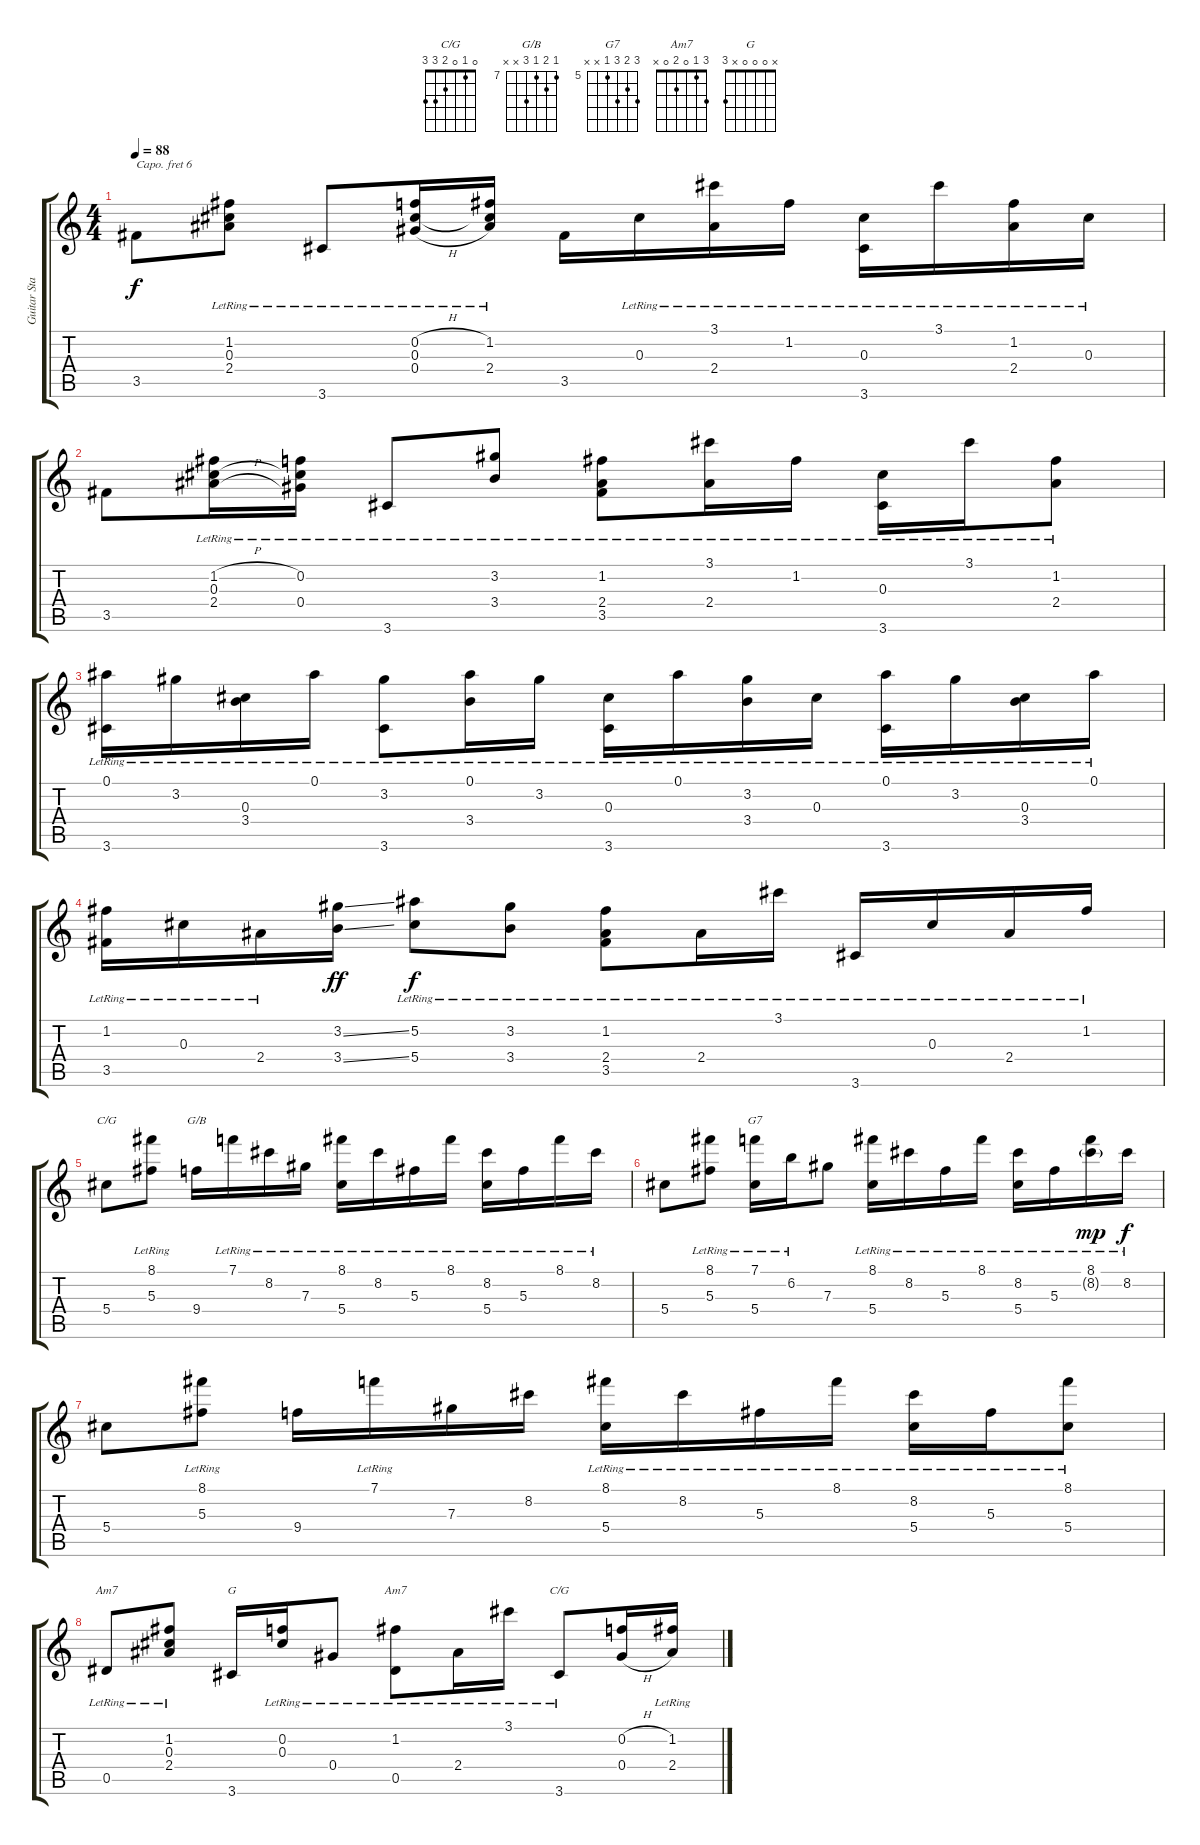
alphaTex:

\track ("Guitar Standard tuning" "Guitar Sta") {instrument acousticguitarnylon}
\staff {score tabs}
\capo 6
\tuning (E4 B3 G3 D3 A2 E2) {hide}
\chord ("C/G" 8 8 5 5 x x) {firstfret 5}
\chord ("G/B" 7 8 7 9 x x) {firstfret 7}
\chord ("G7" 7 6 7 5 x x) {firstfret 5}
\chord ("Am7" x 1 0 2 0 x)
\chord ("G" x 0 0 0 x 3)
\chord ("Am7" 3 1 0 2 0 x)
\chord ("C/G" 0 1 0 2 3 3)
\ts (4 4)
\tempo 88
\clef g2
\ks c
3.5.8{dy f} (1.2{lr} 0.3{lr} 2.4{lr}).8 3.6{lr}.8 (0.2{h} 0.3{lr} 0.4{h}).16 (1.2{lr} 0.3{t} 2.4{lr}).16 3.5.16 0.3{lr}.16 (3.1{lr} 2.4{lr}).16 1.2{lr}.16 (0.3{lr} 3.6{lr}).16 3.1{lr}.16 (1.2{lr} 2.4{lr}).16 0.3{lr}.16 |
3.5.8 (1.2{h} 0.3{lr} 2.4{h}).16 (0.2{lr} 0.3{t} 0.4{lr}).16 3.6{lr}.8 (3.2{lr} 3.4{lr}).8 (1.2{lr} 2.4{lr} 3.5).8 (3.1{lr} 2.4{lr}).16 1.2{lr}.16 (0.3{lr} 3.6{lr}).16 3.1{lr}.16 (1.2{lr} 2.4{lr}).8 |
(0.1{lr} 3.6{lr}).16 3.2{lr}.16 (0.3{lr} 3.4{lr}).16 0.1{lr}.16 (3.2{lr} 3.6{lr}).8 (0.1{lr} 3.4{lr}).16 3.2{lr}.16 (0.3{lr} 3.6{lr}).16 0.1{lr}.16 (3.2{lr} 3.4{lr}).16 0.3{lr}.16 (0.1{lr} 3.6{lr}).16 3.2{lr}.16 (0.3{lr} 3.4{lr}).16 0.1{lr}.16 |
(1.2{lr} 3.5).16 0.3{lr}.16 2.4{lr}.16 (3.2{ss} 3.4{ss}).16{dy ff} (5.2{lr} 5.4{lr}).8{dy f} (3.2{lr} 3.4{lr}).8 (1.2{lr} 2.4{lr} 3.5).8 2.4{lr}.16 3.1{lr}.16 3.6{lr}.16 0.3{lr}.16 2.4{lr}.16 1.2{lr}.16 |
5.4.8{ch "C/G"} (8.1{lr} 5.3{lr}).8 9.4.16{ch "G/B"} 7.1{lr}.16 8.2{lr}.16 7.3{lr}.16 (8.1{lr} 5.4).16 8.2{lr}.16 5.3{lr}.16 8.1{lr}.16 (8.2{lr} 5.4).16 5.3{lr}.16 8.1{lr}.16 8.2{lr}.16 |
5.4.8 (8.1{lr} 5.3{lr}).8 (7.1{lr} 5.4).16{ch "G7"} 6.2{lr}.16 7.3.8 (8.1{lr} 5.4).16 8.2{lr}.16 5.3{lr}.16 8.1{lr}.16 (8.2{lr} 5.4).16 5.3{lr}.16 (8.1{lr} 8.2{g lr}).16{dy mp} 8.2{lr}.16{dy f} |
5.4.8 (8.1{lr} 5.3{lr}).8 9.4.16 7.1{lr}.16 7.3.16 8.2.16 (8.1{lr} 5.4).16 8.2{lr}.16 5.3{lr}.16 8.1{lr}.16 (8.2{lr} 5.4).16 5.3{lr}.16 (8.1{lr} 5.4{lr}).8 |
0.5{lr}.8{ch "Am7"} (1.2{lr} 0.3{lr} 2.4{lr}).8 3.6.16{ch "G"} (0.2{lr} 0.3{lr}).16 0.4{lr}.8 (1.2{lr} 0.5{lr}).8{ch "Am7"} 2.4{lr}.16 3.1{lr}.16 3.6{lr}.8{ch "C/G"} (0.2{h} 0.4{h}).16 (1.2{lr} 2.4{lr}).16
